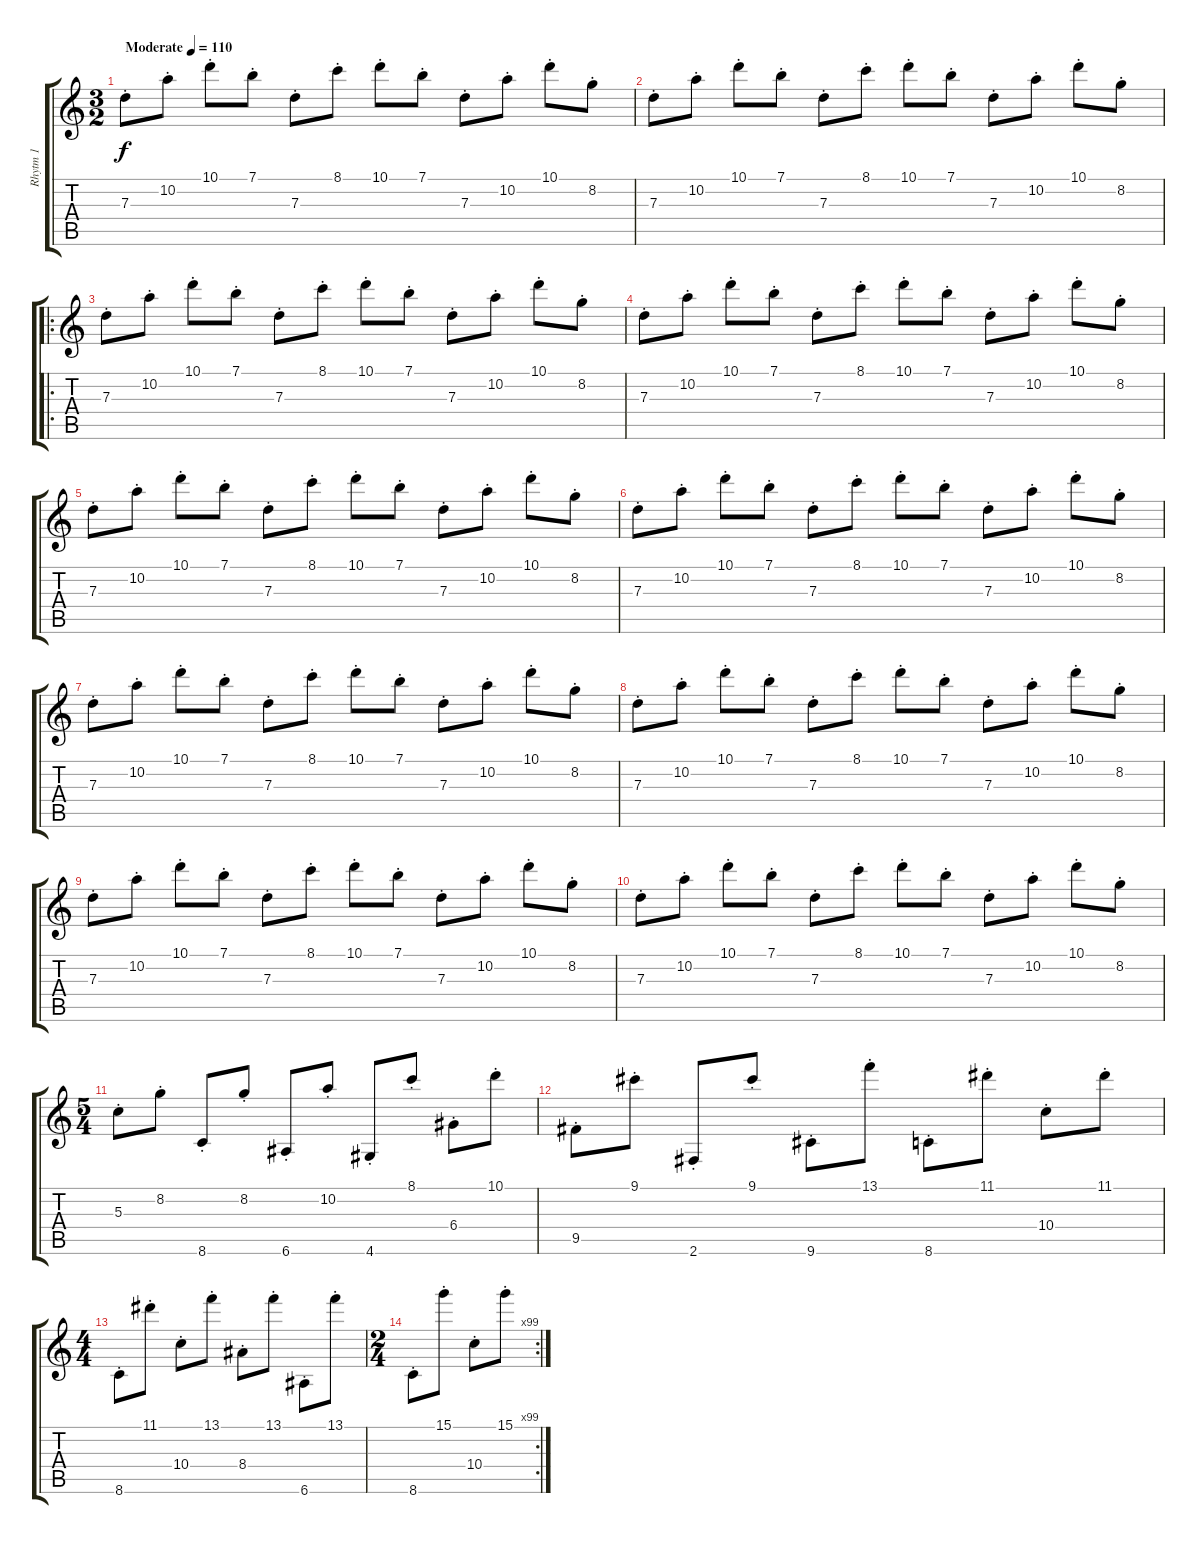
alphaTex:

\track ("Rhytm 1" "Rhytm 1") {instrument electricbassfinger}
\staff {score tabs}
\tuning (E4 B3 G3 D3 A2 E2) {hide}
\ts (3 2)
\tempo (110 "Moderate")
\clef g2
\ks c
7.3{st}.8{dy f instrument electricbassfinger} 10.2{st}.8 10.1{st}.8 7.1{st}.8 7.3{st}.8 8.1{st}.8 10.1{st}.8 7.1{st}.8 7.3{st}.8 10.2{st}.8 10.1{st}.8 8.2{st}.8 |
7.3{st}.8 10.2{st}.8 10.1{st}.8 7.1{st}.8 7.3{st}.8 8.1{st}.8 10.1{st}.8 7.1{st}.8 7.3{st}.8 10.2{st}.8 10.1{st}.8 8.2{st}.8 |
\ro
7.3{st}.8 10.2{st}.8 10.1{st}.8 7.1{st}.8 7.3{st}.8 8.1{st}.8 10.1{st}.8 7.1{st}.8 7.3{st}.8 10.2{st}.8 10.1{st}.8 8.2{st}.8 |
7.3{st}.8 10.2{st}.8 10.1{st}.8 7.1{st}.8 7.3{st}.8 8.1{st}.8 10.1{st}.8 7.1{st}.8 7.3{st}.8 10.2{st}.8 10.1{st}.8 8.2{st}.8 |
7.3{st}.8 10.2{st}.8 10.1{st}.8 7.1{st}.8 7.3{st}.8 8.1{st}.8 10.1{st}.8 7.1{st}.8 7.3{st}.8 10.2{st}.8 10.1{st}.8 8.2{st}.8 |
7.3{st}.8 10.2{st}.8 10.1{st}.8 7.1{st}.8 7.3{st}.8 8.1{st}.8 10.1{st}.8 7.1{st}.8 7.3{st}.8 10.2{st}.8 10.1{st}.8 8.2{st}.8 |
7.3{st}.8 10.2{st}.8 10.1{st}.8 7.1{st}.8 7.3{st}.8 8.1{st}.8 10.1{st}.8 7.1{st}.8 7.3{st}.8 10.2{st}.8 10.1{st}.8 8.2{st}.8 |
7.3{st}.8 10.2{st}.8 10.1{st}.8 7.1{st}.8 7.3{st}.8 8.1{st}.8 10.1{st}.8 7.1{st}.8 7.3{st}.8 10.2{st}.8 10.1{st}.8 8.2{st}.8 |
7.3{st}.8 10.2{st}.8 10.1{st}.8 7.1{st}.8 7.3{st}.8 8.1{st}.8 10.1{st}.8 7.1{st}.8 7.3{st}.8 10.2{st}.8 10.1{st}.8 8.2{st}.8 |
7.3{st}.8 10.2{st}.8 10.1{st}.8 7.1{st}.8 7.3{st}.8 8.1{st}.8 10.1{st}.8 7.1{st}.8 7.3{st}.8 10.2{st}.8 10.1{st}.8 8.2{st}.8 |
\ts (5 4)
5.3{st}.8 8.2{st}.8 8.6{st}.8 8.2{st}.8 6.6{st}.8 10.2{st}.8 4.6{st}.8 8.1{st}.8 6.4{st}.8 10.1{st}.8 |
9.5{st}.8 9.1{st}.8 2.6{st}.8 9.1{st}.8 9.6{st}.8 13.1{st}.8 8.6{st}.8 11.1{st}.8 10.4{st}.8 11.1{st}.8 |
\ts (4 4)
8.6{st}.8 11.1{st}.8 10.4{st}.8 13.1{st}.8 8.4{st}.8 13.1{st}.8 6.6{st}.8 13.1{st}.8 |
\rc 99
\ts (2 4)
8.6{st}.8 15.1{st}.8 10.4{st}.8 15.1{st}.8
